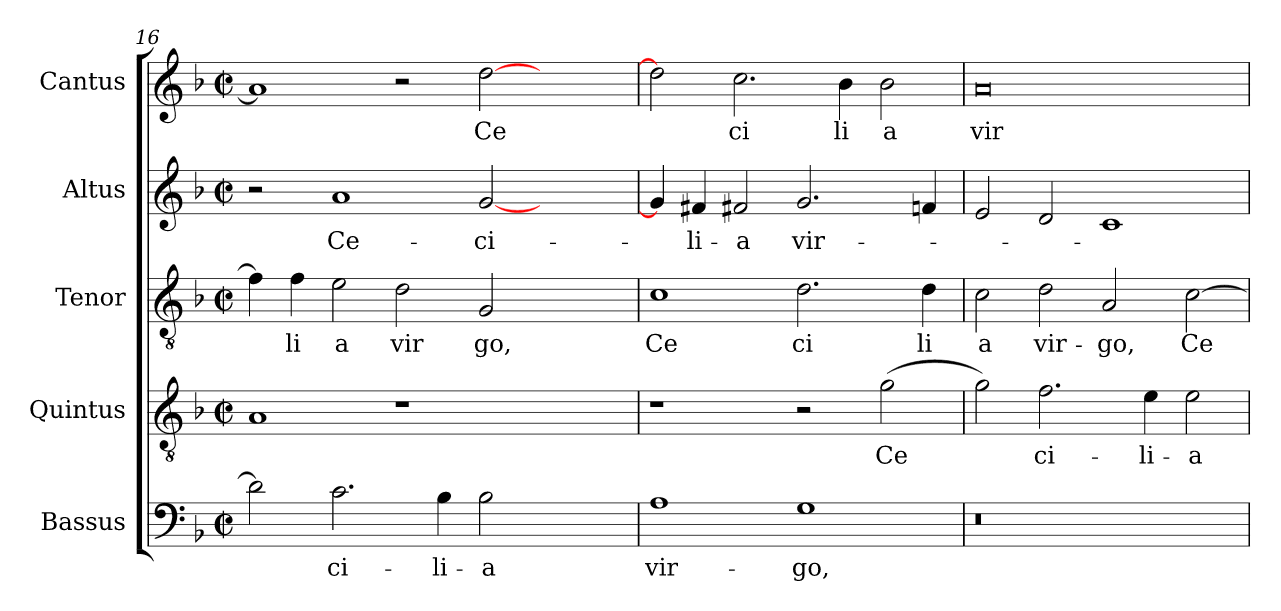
**kern	**text	**kern	**text	**kern	**text	**kern	**text	**kern	**text
*part5	*part5	*part4	*part4	*part3	*part3	*part2	*part2	*part1	*part1
*staff5	*staff5	*staff4	*staff4	*staff3	*staff3	*staff2	*staff2	*staff1	*staff1
*I"Bassus	*	*I"Quintus	*	*I"Tenor	*	*I"Altus	*	*I"Cantus	*
*clefF4	*	*clefGv2	*	*clefGv2	*	*clefG2	*	*clefG2	*
*k[b-]	*	*k[b-]	*	*k[b-]	*	*k[b-]	*	*k[b-]	*
*F:	*	*F:	*	*F:	*	*F:	*	*F:	*
*M2/2	*	*M2/2	*	*M2/2	*	*M2/2	*	*M2/2	*
*met(c|)	*	*met(c|)	*	*met(c|)	*	*met(c|)	*	*met(c|)	*
=16	=16	=16	=16	=16	=16	=16	=16	=16	=16
2d\]	.	1A	.	4f\]	.	2r	.	1a]	.
!	!	!	!	!	!LO:LY:b:cj	!	!	!	!
.	.	.	.	4f\	li	.	.	.	.
!	!LO:LY:b:cj	!	!	!	!LO:LY:b:cj	!	!LO:LY:b:cj	!	!
2.c\	-ci-	.	.	2e\	a	1a	Ce-	.	.
!	!	!LO:N:vis=1	!	!	!LO:LY:b:cj	!	!	!	!
.	.	0r	.	2d\	vir	.	.	2r	.
!	!LO:LY:b:cj	!	!	!	!	!	!	!	!
4B-\	-li-	.	.	.	.	.	.	.	.
!	!LO:LY:b:cj	!	!	!	!LO:LY:b:cj	!	!LO:LY:b:cj	!	!LO:LY:b
2B-\	-a	.	.	2G/	go,	[<2g/	-ci-	[>2dd\	Ce
1ryy	.	.	.	1ryy	.	1ryy	.	1ryy	.
=17	=17	=17	=17	=17	=17	=17	=17	=17	=17
!	!LO:LY:b:cj	!	!	!	!LO:LY:b:cj	!	!	!	!
1A	vir-	1r	.	1c	Ce	4g/]	.	2dd\]	.
!	!	!	!	!	!	!	!LO:LY:b:cj	!	!
.	.	.	.	.	.	4f#/	-li-	.	.
!	!	!	!	!	!	!	!LO:LY:b:cj	!	!LO:LY:b:cj
.	.	.	.	.	.	2f#X/	-a	2.cc\	ci
!	!LO:LY:b:cj	!	!	!	!LO:LY:b:cj	!	!LO:LY:b	!	!
1G	-go,	2r	.	2.d\	ci	2.g/	vir-	.	.
!	!	!	!	!	!	!	!	!	!LO:LY:b:cj
.	.	.	.	.	.	.	.	4b-\	li
!	!	!	!LO:LY:b	!	!	!	!	!	!LO:LY:b:cj
.	.	(>2g\	Ce	.	.	.	.	2b-\	a
!	!	!	!	!	!LO:LY:b:cj	!	!	!	!
.	.	.	.	4d\	li	4fn/	.	.	.
!!LO:PB:g=z
=18	=18	=18	=18	=18	=18	=18	=18	=18	=18
!	!	!	!	!	!LO:LY:b:cj	!	!	!	!LO:LY:b:cj
0r	.	2g\)	.	2c\	a	2e/	.	0a	vir
!	!	!	!LO:LY:b:cj	!	!LO:LY:b:cj	!	!	!	!
.	.	2.f\	ci-	2d\	vir-	2d/	.	.	.
!	!	!	!	!	!LO:LY:b:cj	!	!	!	!
.	.	.	.	2A/	-go,	1c	.	.	.
!	!	!	!LO:LY:b:cj	!	!	!	!	!	!
.	.	4e\	-li-	.	.	.	.	.	.
!	!	!	!LO:LY:b:cj	!	!LO:LY:b	!	!	!	!
.	.	2e\	-a	[>2c\	Ce-	.	.	.	.
=	=	=	=	=	=	=	=	=	=
*-	*-	*-	*-	*-	*-	*-	*-	*-	*-
